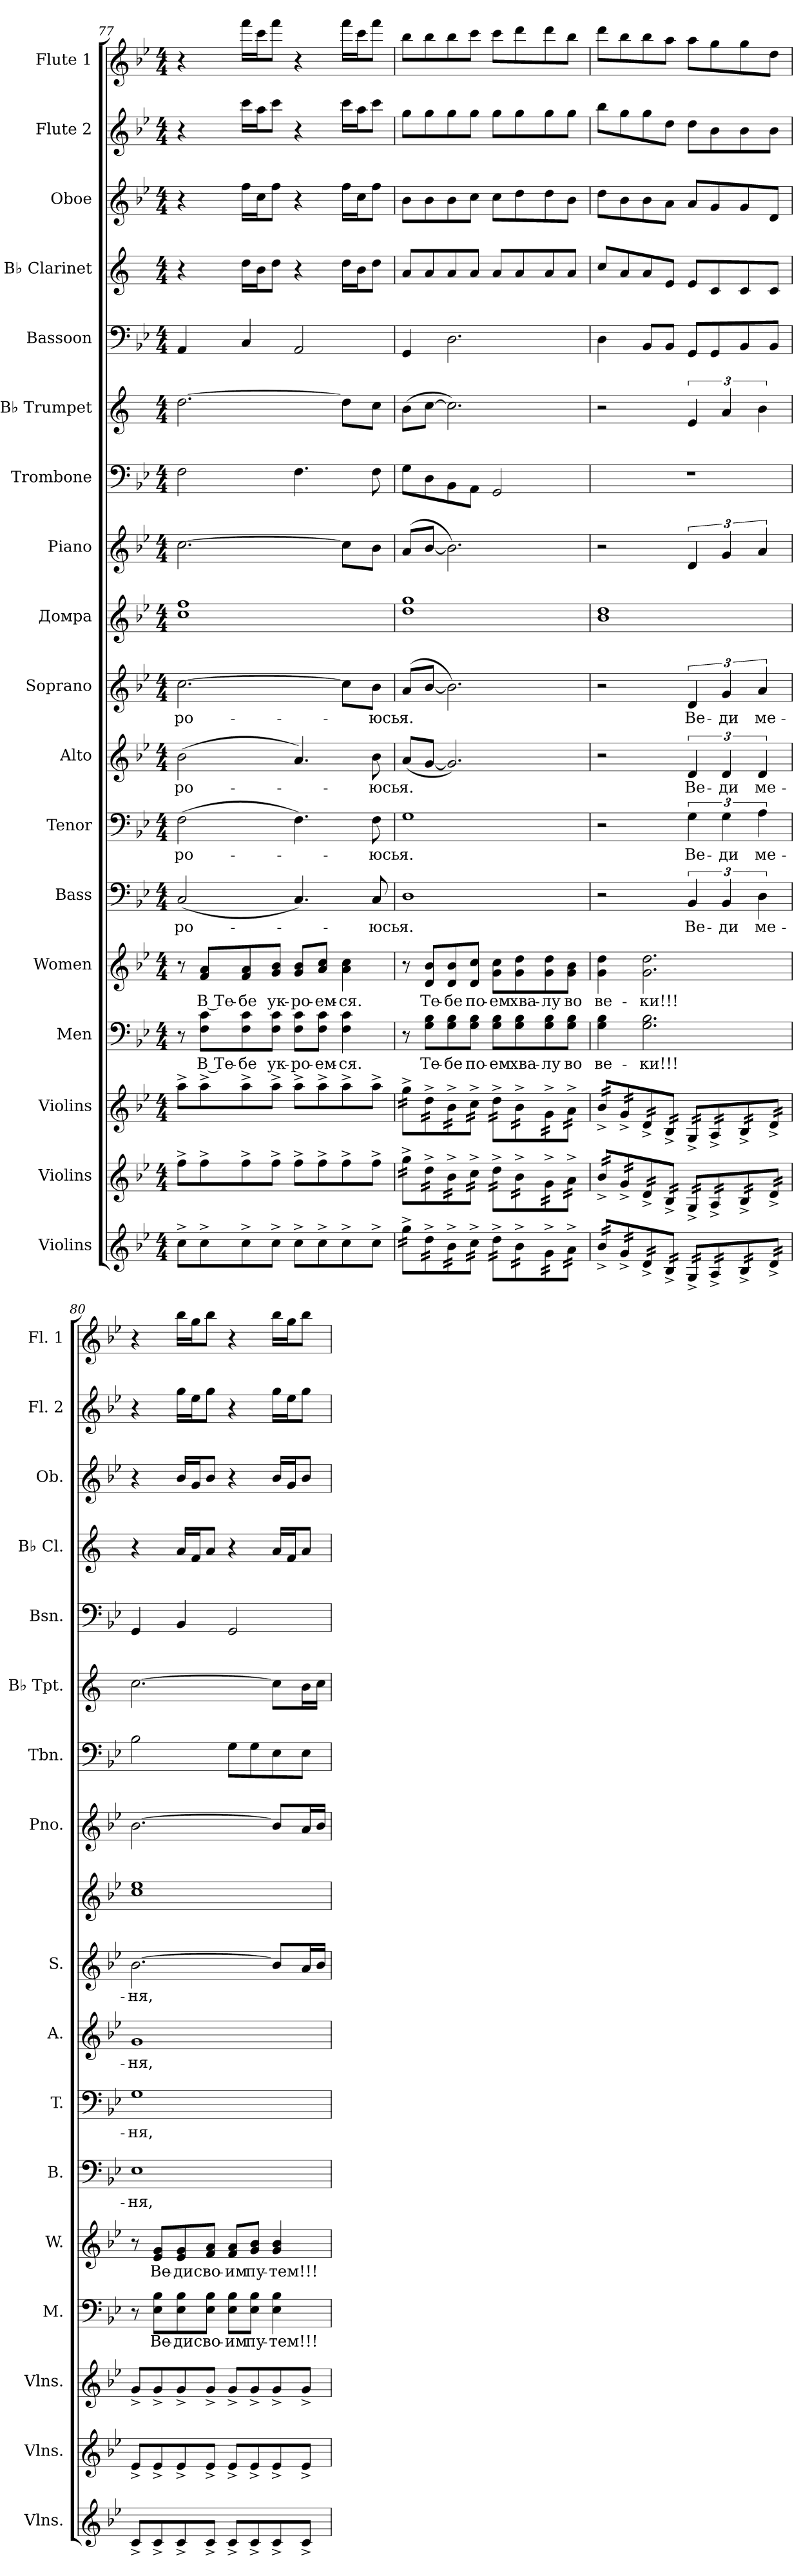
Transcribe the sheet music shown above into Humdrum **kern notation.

**kern	**kern	**kern	**kern	**text	**kern	**text	**kern	**text	**kern	**text	**kern	**text	**kern	**text	**kern	**kern	**kern	**kern	**kern	**kern	**kern	**kern	**kern
*part18	*part17	*part16	*part15	*part15	*part14	*part14	*part13	*part13	*part12	*part12	*part11	*part11	*part10	*part10	*part9	*part8	*part7	*part6	*part5	*part4	*part3	*part2	*part1
*staff18	*staff17	*staff16	*staff15	*staff15	*staff14	*staff14	*staff13	*staff13	*staff12	*staff12	*staff11	*staff11	*staff10	*staff10	*staff9	*staff8	*staff7	*staff6	*staff5	*staff4	*staff3	*staff2	*staff1
*I"Violins	*I"Violins	*I"Violins	*I"Men	*	*I"Women	*	*I"Bass	*	*I"Tenor	*	*I"Alto	*	*I"Soprano	*	*I"Домра	*I"Piano	*I"Trombone	*I"B♭ Trumpet	*I"Bassoon	*I"B♭ Clarinet	*I"Oboe	*I"Flute 2	*I"Flute 1
*I'Vlns.	*I'Vlns.	*I'Vlns.	*I'M.	*	*I'W.	*	*I'B.	*	*I'T.	*	*I'A.	*	*I'S.	*	*	*I'Pno.	*I'Tbn.	*I'B♭ Tpt.	*I'Bsn.	*I'B♭ Cl.	*I'Ob.	*I'Fl. 2	*I'Fl. 1
!!LO:PB:g=z
*clefG2	*clefG2	*clefG2	*clefF4	*	*clefG2	*	*clefF4	*	*clefF4	*	*clefG2	*	*clefG2	*	*clefG2	*clefG2	*clefF4	*clefG2	*clefF4	*clefG2	*clefG2	*clefG2	*clefG2
*	*	*	*	*	*	*	*	*	*	*	*	*	*	*	*	*	*	*ITrd1c2	*	*ITrd1c2	*	*	*
*k[b-e-]	*k[b-e-]	*k[b-e-]	*k[b-e-]	*	*k[b-e-]	*	*k[b-e-]	*	*k[b-e-]	*	*k[b-e-]	*	*k[b-e-]	*	*k[b-e-]	*k[b-e-]	*k[b-e-]	*k[b-e-]	*k[b-e-]	*k[b-e-]	*k[b-e-]	*k[b-e-]	*k[b-e-]
*M4/4	*M4/4	*M4/4	*M4/4	*	*M4/4	*	*M4/4	*	*M4/4	*	*M4/4	*	*M4/4	*	*M4/4	*M4/4	*M4/4	*M4/4	*M4/4	*M4/4	*M4/4	*M4/4	*M4/4
=77	=77	=77	=77	=77	=77	=77	=77	=77	=77	=77	=77	=77	=77	=77	=77	=77	=77	=77	=77	=77	=77	=77	=77
!	!	!	!	!	!	!	!	!LO:LY:b	!	!LO:LY:b	!	!LO:LY:b	!	!LO:LY:b	!	!	!	!	!	!	!	!	!
8cc^\L	8ff^\L	8aa^\L	8r	.	8r	.	(<2C/	-ро-	(>2F\	-ро-	(>2b-\	-ро-	[2.cc\	-ро-	1cc 1ff	[2.cc\	2F\	[2.cc\	4AA/	4r	4r	4r	4r
!	!	!	!	!LO:LY:b	!	!LO:LY:b	!	!	!	!	!	!	!	!	!	!	!	!	!	!	!	!	!
8cc^\	8ff^\	8aa^\	8F\ 8c\L	В Те-	8f/ 8a/L	В Те-	.	.	.	.	.	.	.	.	.	.	.	.	.	.	.	.	.
!	!	!	!	!LO:LY:b	!	!LO:LY:b	!	!	!	!	!	!	!	!	!	!	!	!	!	!	!	!	!
8cc^\	8ff^\	8aa^\	8F\ 8c\	-бе	8f/ 8a/	-бе	.	.	.	.	.	.	.	.	.	.	.	.	4C/	16cc\LL	16ff\LL	16ccc\LL	16fff\LL
.	.	.	.	.	.	.	.	.	.	.	.	.	.	.	.	.	.	.	.	16a\J	16cc\J	16aa\J	16ccc\J
!	!	!	!	!LO:LY:b	!	!LO:LY:b	!	!	!	!	!	!	!	!	!	!	!	!	!	!	!	!	!
8cc^\J	8ff^\J	8aa^\J	8F\ 8c\J	ук-	8g/ 8b-/J	ук-	.	.	.	.	.	.	.	.	.	.	.	.	.	8cc\J	8ff\J	8ccc\J	8fff\J
!	!	!	!	!LO:LY:b	!	!LO:LY:b	!	!	!	!	!	!	!	!	!	!	!	!	!	!	!	!	!
8cc^\L	8ff^\L	8aa^\L	8F\ 8c\L	-ро-	8g/ 8b-/L	-ро-	4.C/)	.	4.F\)	.	4.a/)	.	.	.	.	.	4.F\	.	2AA/	4r	4r	4r	4r
!	!	!	!	!LO:LY:b	!	!LO:LY:b	!	!	!	!	!	!	!	!	!	!	!	!	!	!	!	!	!
8cc^\	8ff^\	8aa^\	8F\ 8c\J	-ем-	8a/ 8cc/J	-ем-	.	.	.	.	.	.	.	.	.	.	.	.	.	.	.	.	.
!	!	!	!	!LO:LY:b	!	!LO:LY:b	!	!	!	!	!	!	!	!	!	!	!	!	!	!	!	!	!
8cc^\	8ff^\	8aa^\	4F\ 4c\	-ся.	4a\ 4cc\	-ся.	.	.	.	.	.	.	8cc\L]	.	.	8cc\L]	.	8cc\L]	.	16cc\LL	16ff\LL	16ccc\LL	16fff\LL
.	.	.	.	.	.	.	.	.	.	.	.	.	.	.	.	.	.	.	.	16a\J	16cc\J	16aa\J	16ccc\J
!	!	!	!	!	!	!	!	!LO:LY:b	!	!LO:LY:b	!	!LO:LY:b	!	!LO:LY:b	!	!	!	!	!	!	!	!	!
8cc^\J	8ff^\J	8aa^\J	.	.	.	.	8C/	-юсь	8F\	-юсь	8b-\	-юсь	8b-\J	-юсь	.	8b-\J	8F\	8b-\J	.	8cc\J	8ff\J	8ccc\J	8fff\J
=78	=78	=78	=78	=78	=78	=78	=78	=78	=78	=78	=78	=78	=78	=78	=78	=78	=78	=78	=78	=78	=78	=78	=78
!	!	!	!	!	!	!	!	!LO:LY:b	!	!LO:LY:b	!	!LO:LY:b	!	!LO:LY:b	!	!	!	!	!	!	!	!	!
*tremolo	*	*	*	*	*	*	*	*	*	*	*	*	*	*	*	*	*	*	*	*	*	*	*
*	*tremolo	*	*	*	*	*	*	*	*	*	*	*	*	*	*	*	*	*	*	*	*	*	*
*	*	*tremolo	*	*	*	*	*	*	*	*	*	*	*	*	*	*	*	*	*	*	*	*	*
32gg^\LLL	32gg^\LLL	32gg^\LLL	8r	.	8r	.	1D	я.	1G	я.	(<8a/L	я.	(>8a/L	я.	1dd 1gg	(>8a/L	8G\L	(>8a\L	4GG/	8g/L	8b-\L	8gg\L	8bb-\L
32gg^\	32gg^\	32gg^\	.	.	.	.	.	.	.	.	.	.	.	.	.	.	.	.	.	.	.	.	.
32gg^\	32gg^\	32gg^\	.	.	.	.	.	.	.	.	.	.	.	.	.	.	.	.	.	.	.	.	.
32gg^\	32gg^\	32gg^\	.	.	.	.	.	.	.	.	.	.	.	.	.	.	.	.	.	.	.	.	.
!	!	!	!	!LO:LY:b	!	!LO:LY:b	!	!	!	!	!	!	!	!	!	!	!	!	!	!	!	!	!
32dd^\	32dd^\	32dd^\	8G\ 8B-\L	Те-	8d/ 8b-/L	Те-	.	.	.	.	[8g/J	.	[8b-/J	.	.	[8b-/J	8D\	[8b-\J	.	8g/	8b-\	8gg\	8bb-\
32dd^\	32dd^\	32dd^\	.	.	.	.	.	.	.	.	.	.	.	.	.	.	.	.	.	.	.	.	.
32dd^\	32dd^\	32dd^\	.	.	.	.	.	.	.	.	.	.	.	.	.	.	.	.	.	.	.	.	.
32dd^\	32dd^\	32dd^\	.	.	.	.	.	.	.	.	.	.	.	.	.	.	.	.	.	.	.	.	.
!	!	!	!	!LO:LY:b	!	!LO:LY:b	!	!	!	!	!	!	!	!	!	!	!	!	!	!	!	!	!
32b-^\	32b-^\	32b-^\	8G\ 8B-\	-бе	8d/ 8b-/	-бе	.	.	.	.	2.g/])	.	2.b-\])	.	.	2.b-\])	8BB-\	2.b-\])	2.D\	8g/	8b-\	8gg\	8bb-\
32b-^\	32b-^\	32b-^\	.	.	.	.	.	.	.	.	.	.	.	.	.	.	.	.	.	.	.	.	.
32b-^\	32b-^\	32b-^\	.	.	.	.	.	.	.	.	.	.	.	.	.	.	.	.	.	.	.	.	.
32b-^\	32b-^\	32b-^\	.	.	.	.	.	.	.	.	.	.	.	.	.	.	.	.	.	.	.	.	.
!	!	!	!	!LO:LY:b	!	!LO:LY:b	!	!	!	!	!	!	!	!	!	!	!	!	!	!	!	!	!
32cc^\	32cc^\	32cc^\	8G\ 8B-\J	по-	8d/ 8cc/J	по-	.	.	.	.	.	.	.	.	.	.	8AA\J	.	.	8g/J	8cc\J	8gg\J	8ccc\J
32cc^\	32cc^\	32cc^\	.	.	.	.	.	.	.	.	.	.	.	.	.	.	.	.	.	.	.	.	.
32cc^\	32cc^\	32cc^\	.	.	.	.	.	.	.	.	.	.	.	.	.	.	.	.	.	.	.	.	.
32cc^\JJJ	32cc^\JJJ	32cc^\JJJ	.	.	.	.	.	.	.	.	.	.	.	.	.	.	.	.	.	.	.	.	.
!	!	!	!	!LO:LY:b	!	!LO:LY:b	!	!	!	!	!	!	!	!	!	!	!	!	!	!	!	!	!
32dd^\LLL	32dd^\LLL	32dd^\LLL	8G\ 8B-\L	-ем	8g\ 8cc\L	-ем	.	.	.	.	.	.	.	.	.	.	2GG/	.	.	8g/L	8cc\L	8gg\L	8ccc\L
32dd^\	32dd^\	32dd^\	.	.	.	.	.	.	.	.	.	.	.	.	.	.	.	.	.	.	.	.	.
32dd^\	32dd^\	32dd^\	.	.	.	.	.	.	.	.	.	.	.	.	.	.	.	.	.	.	.	.	.
32dd^\	32dd^\	32dd^\	.	.	.	.	.	.	.	.	.	.	.	.	.	.	.	.	.	.	.	.	.
!	!	!	!	!LO:LY:b	!	!LO:LY:b	!	!	!	!	!	!	!	!	!	!	!	!	!	!	!	!	!
32b-^\	32b-^\	32b-^\	8G\ 8B-\	хва-	8g\ 8dd\	хва-	.	.	.	.	.	.	.	.	.	.	.	.	.	8g/	8dd\	8gg\	8ddd\
32b-^\	32b-^\	32b-^\	.	.	.	.	.	.	.	.	.	.	.	.	.	.	.	.	.	.	.	.	.
32b-^\	32b-^\	32b-^\	.	.	.	.	.	.	.	.	.	.	.	.	.	.	.	.	.	.	.	.	.
32b-^\	32b-^\	32b-^\	.	.	.	.	.	.	.	.	.	.	.	.	.	.	.	.	.	.	.	.	.
!	!	!	!	!LO:LY:b	!	!LO:LY:b	!	!	!	!	!	!	!	!	!	!	!	!	!	!	!	!	!
32g^\	32g^\	32g^\	8G\ 8B-\	-лу	8g\ 8dd\	-лу	.	.	.	.	.	.	.	.	.	.	.	.	.	8g/	8dd\	8gg\	8ddd\
32g^\	32g^\	32g^\	.	.	.	.	.	.	.	.	.	.	.	.	.	.	.	.	.	.	.	.	.
32g^\	32g^\	32g^\	.	.	.	.	.	.	.	.	.	.	.	.	.	.	.	.	.	.	.	.	.
32g^\	32g^\	32g^\	.	.	.	.	.	.	.	.	.	.	.	.	.	.	.	.	.	.	.	.	.
!	!	!	!	!LO:LY:b	!	!LO:LY:b	!	!	!	!	!	!	!	!	!	!	!	!	!	!	!	!	!
32a^\	32a^\	32a^\	8G\ 8B-\J	во	8g\ 8b-\J	во	.	.	.	.	.	.	.	.	.	.	.	.	.	8g/J	8b-\J	8gg\J	8bb-\J
32a^\	32a^\	32a^\	.	.	.	.	.	.	.	.	.	.	.	.	.	.	.	.	.	.	.	.	.
32a^\	32a^\	32a^\	.	.	.	.	.	.	.	.	.	.	.	.	.	.	.	.	.	.	.	.	.
32a^\JJJ	32a^\JJJ	32a^\JJJ	.	.	.	.	.	.	.	.	.	.	.	.	.	.	.	.	.	.	.	.	.
=79	=79	=79	=79	=79	=79	=79	=79	=79	=79	=79	=79	=79	=79	=79	=79	=79	=79	=79	=79	=79	=79	=79	=79
!	!	!	!	!LO:LY:b	!	!LO:LY:b	!	!	!	!	!	!	!	!	!	!	!	!	!	!	!	!	!
32b-^/LLL	32b-^/LLL	32b-^/LLL	4G\ 4B-\	ве-	4g\ 4dd\	ве-	2r	.	2r	.	2r	.	2r	.	1b- 1dd	2r	1r	2r	4D\	8b-/L	8dd\L	8bb-\L	8ddd\L
32b-^/	32b-^/	32b-^/	.	.	.	.	.	.	.	.	.	.	.	.	.	.	.	.	.	.	.	.	.
32b-^/	32b-^/	32b-^/	.	.	.	.	.	.	.	.	.	.	.	.	.	.	.	.	.	.	.	.	.
32b-^/	32b-^/	32b-^/	.	.	.	.	.	.	.	.	.	.	.	.	.	.	.	.	.	.	.	.	.
32g^/	32g^/	32g^/	.	.	.	.	.	.	.	.	.	.	.	.	.	.	.	.	.	8g/	8b-\	8gg\	8bb-\
32g^/	32g^/	32g^/	.	.	.	.	.	.	.	.	.	.	.	.	.	.	.	.	.	.	.	.	.
32g^/	32g^/	32g^/	.	.	.	.	.	.	.	.	.	.	.	.	.	.	.	.	.	.	.	.	.
32g^/	32g^/	32g^/	.	.	.	.	.	.	.	.	.	.	.	.	.	.	.	.	.	.	.	.	.
!	!	!	!	!LO:LY:b	!	!LO:LY:b	!	!	!	!	!	!	!	!	!	!	!	!	!	!	!	!	!
32d^/	32d^/	32d^/	2.G\ 2.B-\	-ки!!!	2.g\ 2.dd\	-ки!!!	.	.	.	.	.	.	.	.	.	.	.	.	8BB-/L	8g/	8b-\	8gg\	8bb-\
32d^/	32d^/	32d^/	.	.	.	.	.	.	.	.	.	.	.	.	.	.	.	.	.	.	.	.	.
32d^/	32d^/	32d^/	.	.	.	.	.	.	.	.	.	.	.	.	.	.	.	.	.	.	.	.	.
32d^/	32d^/	32d^/	.	.	.	.	.	.	.	.	.	.	.	.	.	.	.	.	.	.	.	.	.
32B-^/	32B-^/	32B-^/	.	.	.	.	.	.	.	.	.	.	.	.	.	.	.	.	8BB-/J	8d/J	8a\J	8dd\J	8aa\J
32B-^/	32B-^/	32B-^/	.	.	.	.	.	.	.	.	.	.	.	.	.	.	.	.	.	.	.	.	.
32B-^/	32B-^/	32B-^/	.	.	.	.	.	.	.	.	.	.	.	.	.	.	.	.	.	.	.	.	.
32B-^/JJJ	32B-^/JJJ	32B-^/JJJ	.	.	.	.	.	.	.	.	.	.	.	.	.	.	.	.	.	.	.	.	.
!	!	!	!	!	!	!	!	!LO:LY:b	!	!LO:LY:b	!	!LO:LY:b	!	!LO:LY:b	!	!	!	!	!	!	!	!	!
32G^/LLL	32G^/LLL	32G^/LLL	.	.	.	.	6BB-/	Ве-	6G\	Ве-	6d/	Ве-	6d/	Ве-	.	6d/	.	6d/	8GG/L	8d/L	8a/L	8dd\L	8aa\L
32G^/	32G^/	32G^/	.	.	.	.	.	.	.	.	.	.	.	.	.	.	.	.	.	.	.	.	.
32G^/	32G^/	32G^/	.	.	.	.	.	.	.	.	.	.	.	.	.	.	.	.	.	.	.	.	.
32G^/	32G^/	32G^/	.	.	.	.	.	.	.	.	.	.	.	.	.	.	.	.	.	.	.	.	.
32A^/	32A^/	32A^/	.	.	.	.	.	.	.	.	.	.	.	.	.	.	.	.	8GG/	8B-/	8g/	8b-\	8gg\
32A^/	32A^/	32A^/	.	.	.	.	.	.	.	.	.	.	.	.	.	.	.	.	.	.	.	.	.
!	!	!	!	!	!	!	!	!LO:LY:b	!	!LO:LY:b	!	!LO:LY:b	!	!LO:LY:b	!	!	!	!	!	!	!	!	!
.	.	.	.	.	.	.	6BB-/	-ди	6G\	-ди	6d/	-ди	6g/	-ди	.	6g/	.	6g/	.	.	.	.	.
32A^/	32A^/	32A^/	.	.	.	.	.	.	.	.	.	.	.	.	.	.	.	.	.	.	.	.	.
32A^/	32A^/	32A^/	.	.	.	.	.	.	.	.	.	.	.	.	.	.	.	.	.	.	.	.	.
32B-^/	32B-^/	32B-^/	.	.	.	.	.	.	.	.	.	.	.	.	.	.	.	.	8BB-/	8B-/	8g/	8b-\	8gg\
32B-^/	32B-^/	32B-^/	.	.	.	.	.	.	.	.	.	.	.	.	.	.	.	.	.	.	.	.	.
32B-^/	32B-^/	32B-^/	.	.	.	.	.	.	.	.	.	.	.	.	.	.	.	.	.	.	.	.	.
!	!	!	!	!	!	!	!	!LO:LY:b	!	!LO:LY:b	!	!LO:LY:b	!	!LO:LY:b	!	!	!	!	!	!	!	!	!
.	.	.	.	.	.	.	6D\	ме-	6A\	ме-	6d/	ме-	6a/	ме-	.	6a/	.	6a\	.	.	.	.	.
32B-^/	32B-^/	32B-^/	.	.	.	.	.	.	.	.	.	.	.	.	.	.	.	.	.	.	.	.	.
32d^/	32d^/	32d^/	.	.	.	.	.	.	.	.	.	.	.	.	.	.	.	.	8BB-/J	8B-/J	8d/J	8b-\J	8dd\J
32d^/	32d^/	32d^/	.	.	.	.	.	.	.	.	.	.	.	.	.	.	.	.	.	.	.	.	.
32d^/	32d^/	32d^/	.	.	.	.	.	.	.	.	.	.	.	.	.	.	.	.	.	.	.	.	.
32d^/JJJ	32d^/JJJ	32d^/JJJ	.	.	.	.	.	.	.	.	.	.	.	.	.	.	.	.	.	.	.	.	.
*	*	*Xtremolo	*	*	*	*	*	*	*	*	*	*	*	*	*	*	*	*	*	*	*	*	*
*	*Xtremolo	*	*	*	*	*	*	*	*	*	*	*	*	*	*	*	*	*	*	*	*	*	*
*Xtremolo	*	*	*	*	*	*	*	*	*	*	*	*	*	*	*	*	*	*	*	*	*	*	*
!!LO:PB:g=z
=80	=80	=80	=80	=80	=80	=80	=80	=80	=80	=80	=80	=80	=80	=80	=80	=80	=80	=80	=80	=80	=80	=80	=80
!	!	!	!	!	!	!	!	!LO:LY:b	!	!LO:LY:b	!	!LO:LY:b	!	!LO:LY:b	!	!	!	!	!	!	!	!	!
8c^/L	8e-^/L	8g^/L	8r	.	8r	.	1E-	-ня,	1G	-ня,	1g	-ня,	[2.b-\	-ня,	1cc 1ee-	[2.b-\	2B-\	[2.b-\	4GG/	4r	4r	4r	4r
!	!	!	!	!LO:LY:b	!	!LO:LY:b	!	!	!	!	!	!	!	!	!	!	!	!	!	!	!	!	!
8c^/	8e-^/	8g^/	8E-\ 8B-\L	Ве-	8e-/ 8g/L	Ве-	.	.	.	.	.	.	.	.	.	.	.	.	.	.	.	.	.
!	!	!	!	!LO:LY:b	!	!LO:LY:b	!	!	!	!	!	!	!	!	!	!	!	!	!	!	!	!	!
8c^/	8e-^/	8g^/	8E-\ 8B-\	-ди	8e-/ 8g/	-ди	.	.	.	.	.	.	.	.	.	.	.	.	4BB-/	16g/LL	16b-/LL	16gg\LL	16bb-\LL
.	.	.	.	.	.	.	.	.	.	.	.	.	.	.	.	.	.	.	.	16e-/J	16g/J	16ee-\J	16gg\J
!	!	!	!	!LO:LY:b	!	!LO:LY:b	!	!	!	!	!	!	!	!	!	!	!	!	!	!	!	!	!
8c^/J	8e-^/J	8g^/J	8E-\ 8B-\J	сво-	8f/ 8a/J	сво-	.	.	.	.	.	.	.	.	.	.	.	.	.	8g/J	8b-/J	8gg\J	8bb-\J
!	!	!	!	!LO:LY:b	!	!LO:LY:b	!	!	!	!	!	!	!	!	!	!	!	!	!	!	!	!	!
8c^/L	8e-^/L	8g^/L	8E-\ 8B-\L	-им	8f/ 8a/L	-им	.	.	.	.	.	.	.	.	.	.	8G\L	.	2GG/	4r	4r	4r	4r
!	!	!	!	!LO:LY:b	!	!LO:LY:b	!	!	!	!	!	!	!	!	!	!	!	!	!	!	!	!	!
8c^/	8e-^/	8g^/	8E-\ 8B-\J	пу-	8g/ 8b-/J	пу-	.	.	.	.	.	.	.	.	.	.	8G\	.	.	.	.	.	.
!	!	!	!	!LO:LY:b	!	!LO:LY:b	!	!	!	!	!	!	!	!	!	!	!	!	!	!	!	!	!
8c^/	8e-^/	8g^/	4E-\ 4B-\	-тем!!!	4g/ 4b-/	-тем!!!	.	.	.	.	.	.	8b-/L]	.	.	8b-/L]	8E-\	8b-\L]	.	16g/LL	16b-/LL	16gg\LL	16bb-\LL
.	.	.	.	.	.	.	.	.	.	.	.	.	.	.	.	.	.	.	.	16e-/J	16g/J	16ee-\J	16gg\J
8c^/J	8e-^/J	8g^/J	.	.	.	.	.	.	.	.	.	.	16a/L	.	.	16a/L	8E-\J	16a\L	.	8g/J	8b-/J	8gg\J	8bb-\J
.	.	.	.	.	.	.	.	.	.	.	.	.	16b-/JJ	.	.	16b-/JJ	.	16b-\JJ	.	.	.	.	.
=	=	=	=	=	=	=	=	=	=	=	=	=	=	=	=	=	=	=	=	=	=	=	=
*-	*-	*-	*-	*-	*-	*-	*-	*-	*-	*-	*-	*-	*-	*-	*-	*-	*-	*-	*-	*-	*-	*-	*-
